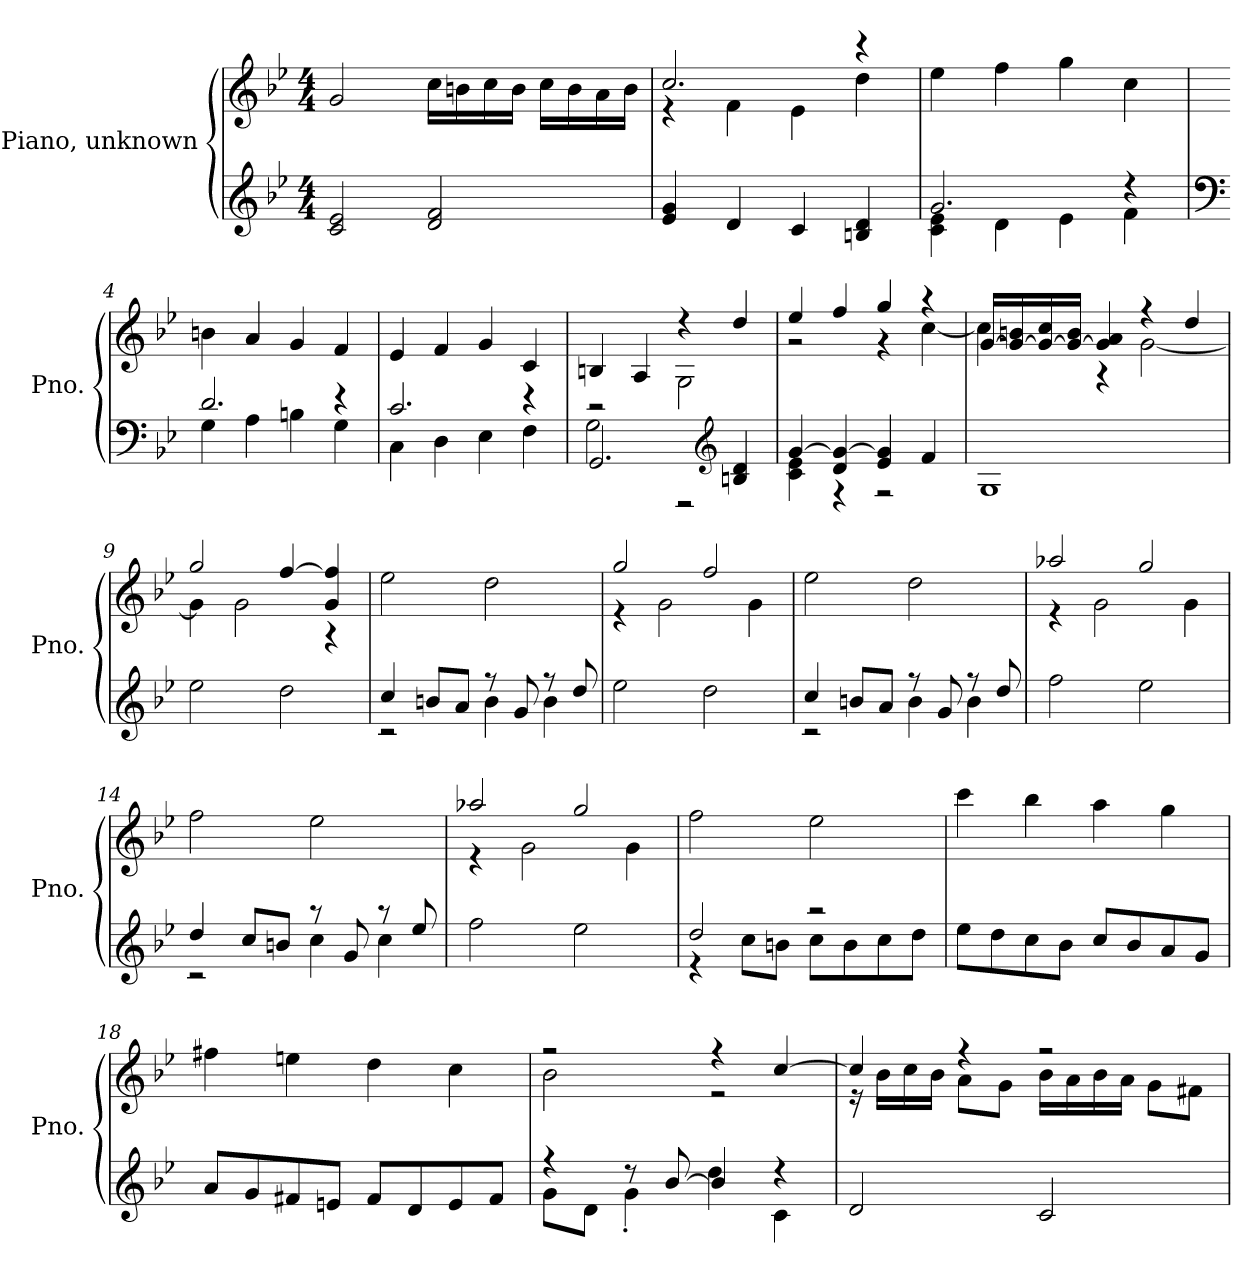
**kern	**kern
*part1	*part1
*staff2	*staff1
*I"Piano, unknown	*
*I'Pno.	*
*clefG2	*clefG2
*k[b-e-]	*k[b-e-]
*M4/4	*M4/4
*MM178	*MM178
=1	=1
2c/ 2e-/	2g/
2d/ 2f/	16cc\LL
.	16bn\
.	16cc\
.	16b\JJ
.	16cc\LL
.	16b\
.	16a\
.	16b\JJ
=2	=2
*	*^
4e-/ 4g/	2.cc/	4r
4d/	.	4f\
4c/	.	4e-\
4Bn/ 4d/	4r	4dd\
*	*v	*v
=3	=3
*^	*
2.g/	4c\ 4e-\	4ee-\
.	4d\	4ff\
.	4e-\	4gg\
4r	4f\	4cc\
=4	=4	=4
*clefF4	*	*
2.d/	4G\	4bn\
.	4A\	4a/
.	4Bn\	4g/
4r	4G\	4f/
=5	=5	=5
2.c/	4C\	4e-/
.	4D\	4f/
.	4E-\	4g/
4r	4F\	4c/
=6	=6	=6
*	*	*^
2.GG/	2G\	4Bn/	2r
.	.	4A/	.
.	2r	4r	2G\
*clefG2	*	*	*
4Bn/ 4d/	.	4dd/	.
!!LO:LB:g=z	!!
=7	=7	=7	=7
[4g/	4c\ 4e-\	4ee-/	2r
4d/ 4g/_	4r	4ff/	.
4e-/ 4g/]	2r	4gg/	4r
4f/	.	4r	[4cc\
*v	*v	*	*
=8	=8	=8
1G	[16g/LL	4cc\]
.	16g/_ 16bn/	.
.	16g/_ 16cc/	.
.	16g/_ 16b/JJ	.
.	4g/] 4a/	4r
.	4r	[2g\
.	4dd/	.
=9	=9	=9
2ee-\	2gg/	4g\]
.	.	2g\
2dd\	[4ff/	.
.	4g/ 4ff/]	4r
*	*v	*v
=10	=10
*^	*
4cc/	2r	2ee-\
8bn/L	.	.
8a/J	.	.
8r	4b\	2dd\
8g/	.	.
8r	4b\	.
8dd/	.	.
*v	*v	*
=11	=11
*	*^
2ee-\	2gg/	4r
.	.	2g\
2dd\	2ff/	.
.	.	4g\
*	*v	*v
!!LO:LB:g=z
=12	=12
*^	*
4cc/	2r	2ee-\
8bn/L	.	.
8a/J	.	.
8r	4b\	2dd\
8g/	.	.
8r	4b\	.
8dd/	.	.
*v	*v	*
=13	=13
*	*^
2ff\	2aa-X/	4r
.	.	2g\
2ee-\	2gg/	.
.	.	4g\
*	*v	*v
=14	=14
*^	*
4dd/	2r	2ff\
8cc/L	.	.
8bn/J	.	.
8r	4cc\	2ee-\
8g/	.	.
8r	4cc\	.
8ee-/	.	.
*v	*v	*
=15	=15
*	*^
2ff\	2aa-X/	4r
.	.	2g\
2ee-\	2gg/	.
.	.	4g\
*	*v	*v
=16	=16
*^	*
2dd/	4r	2ff\
.	8cc\L	.
.	8bn\J	.
2r	8cc\L	2ee-\
.	8b\	.
.	8cc\	.
.	8dd\J	.
*v	*v	*
!!LO:LB:g=z
=17	=17
8ee-\L	4ccc\
8dd\	.
8cc\	4bb-\
8b-\J	.
8cc/L	4aa\
8b-/	.
8a/	4gg\
8g/J	.
=18	=18
8a/L	4ff#X\
8g/	.
8f#X/	4een\
8en/J	.
8f#/L	4dd\
8d/	.
8e/	4cc\
8f#/J	.
=19	=19
*^	*^
4r	8g\L	2r	2b-\
.	8d\J	.	.
8r	4g'\	.	.
[8b-/	.	.	.
4b-/]	4dd\	4r	2r
4r	4c\	[4cc/	.
*v	*v	*	*
=20	=20	=20
2d/	4cc/]	16r
.	.	16b-\LL
.	.	16cc\
.	.	16b-\JJ
.	4r	8a\L
.	.	8g\J
2c/	2r	16b-\LL
.	.	16a\
.	.	16b-\
.	.	16a\JJ
.	.	8g\L
.	.	8f#X\J
*	*v	*v
=	=
*-	*-
